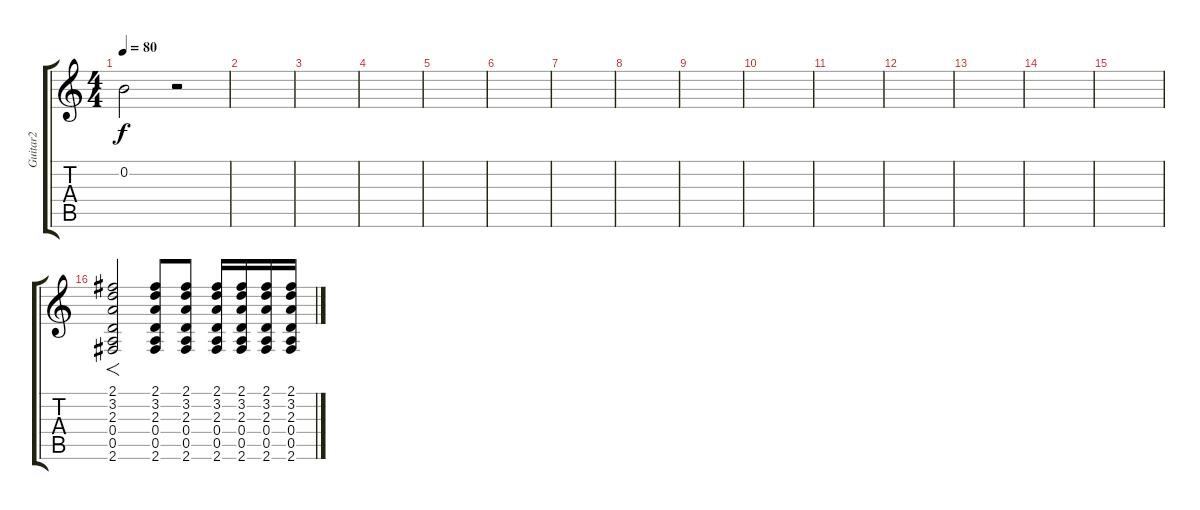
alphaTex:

\track ("Guitar2" "Guitar2") {instrument overdrivenguitar}
\staff {score tabs}
\tuning (E4 B3 G3 D3 A2 E2) {hide}
\ts (4 4)
\tempo 80
\clef g2
\ks c
0.2.2{dy f} r.2 |
|
|
|
|
|
|
|
|
|
|
|
|
|
|
(2.1 3.2 2.3 0.4 0.5 2.6).2{f} (2.1 3.2 2.3 0.4 0.5 2.6).8 (2.1 3.2 2.3 0.4 0.5 2.6).8 (2.1 3.2 2.3 0.4 0.5 2.6).16 (2.1 3.2 2.3 0.4 0.5 2.6).16 (2.1 3.2 2.3 0.4 0.5 2.6).16 (2.1 3.2 2.3 0.4 0.5 2.6).16
